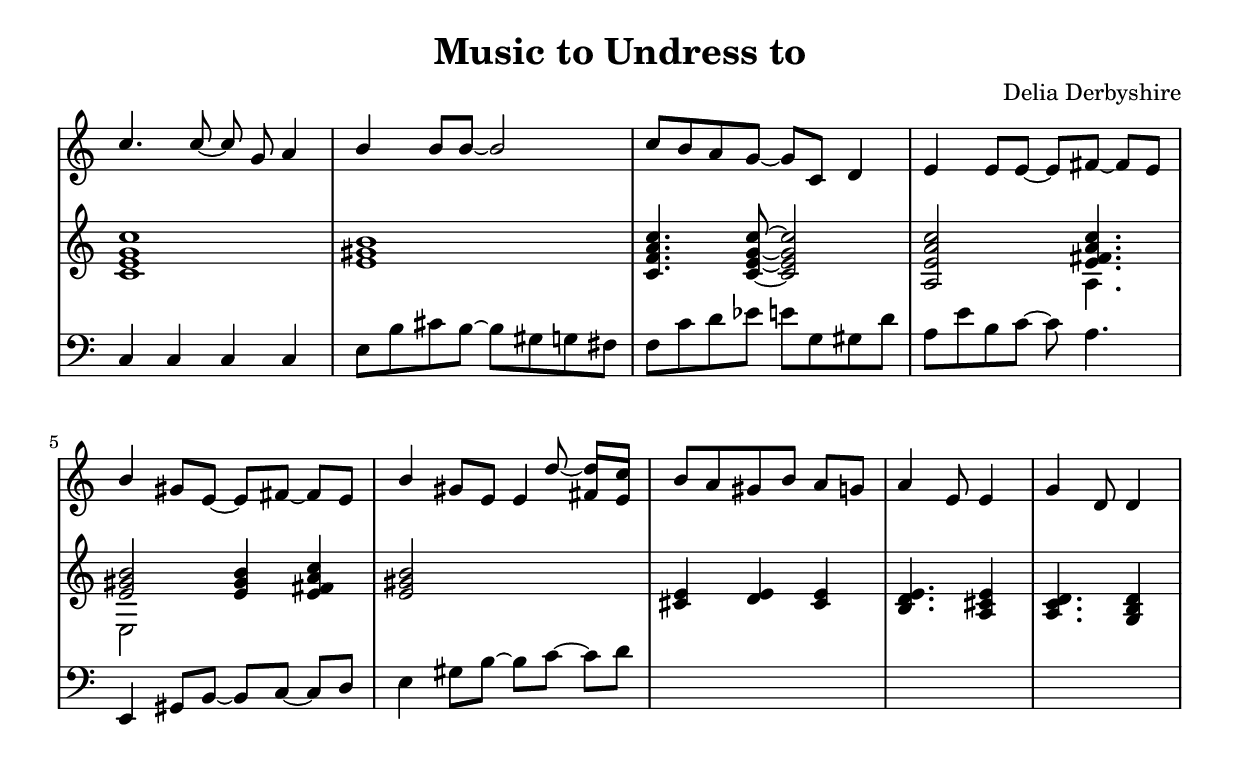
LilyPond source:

% Notation for score from Delia Derbyshire's papers "Music To Undress To",
% http://delia-derbyshire.net/papers/html/dd155635.html
\version "2.12.3"
 \header {
 title = "Music to Undress to"
 composer = "Delia Derbyshire"
 }
\score {
 \new PianoStaff
 <<
  % No curly bracket at the start of the staves, thank you
  \set GrandStaff.systemStartDelimiter = #'SystemStartBar

  \new Staff {
   \time 4/4
   % No time signatures are printed in this score.
   \override Staff.TimeSignature #'stencil = ##f

   % Set tempo for MIDI output but don't include it in the printed score
   \tempo 4=90
   \set Score.tempoHideNote = ##t

   \clef treble

   \relative c'' {
    \new Voice {
     \stemUp \autoBeamOff
     c4. c8~c g a4 |
     b4 b8[ b8~] b2 |
     c8[ b a g~] g[ c,] d4 |
     e e8[ e~] e[ fis~] fis[ e] |

     b'4 gis8[ e~] e[ fis~] fis[ e] |
     b'4 gis8[ e] << { e4 fis8[ e] } \\ { \stemUp s8 d'~ d[ c] } >>|
     \time 3/4       b8[ a gis b] a[ g] |
     \time 5/8                              a4 e8 e4
     \once \override BarLine #'dash-period = #0.75
     \once \override BarLine #'dash-fraction = #0.1
     | g d8 d4 |
    }
   }
  }
  \new Staff {
   \time 4/4
   \override Staff.TimeSignature #'stencil = ##f
   \clef treble
   \relative c' {
    \new Voice {
     <c e g c>1 | <e gis b> |
     <c f a c>4. <c e g c>8~<c e g c>2 |
     % r8 is not there in the manuscript but implied by the chord position
     <a e' a c> s8 << { < e' fis a c >4. } \\ { \stemDown a,4. } >>  |

     << { <e' gis b>2~ } \\ { \stemDown e,2 } >> <e' gis b>4 <e fis a c> |
     <e gis b>2 s |
     \time 3/4 <cis e>4 <d e> <cis e> | \time 5/8 <b d e>4. <a cis e>4 |
     <a c d>4. <g b d>4 | 
    }
   }
  }
  \new Staff {
   \time 4/4
   \override Staff.TimeSignature #'stencil = ##f
   \clef bass
   \relative c {
    \new Voice {
     % No bassline here in main score dd155635
     %s1 * 4 |
     % Bass from dd104935 "Bass Cpt. to Undressing"
     c4 c c c | e8 b' cis b~ b gis g fis |
     f c' d ees  e g, gis d' a e' b c~c a4. |
     #(set-time-signature 8 8 '(2 2 2 2))
     e,4 gis8 b~b c~c d | e4 gis8 b~b c~c d |
     \time 3/4 s2. | \time 5/8 s4. s4 s4. s4 |
    }
   }
  }
 >>

 % Delia doesn't indent the first line of scores, so neither do we
 \layout { indent = #0 }
 \midi { }
}
